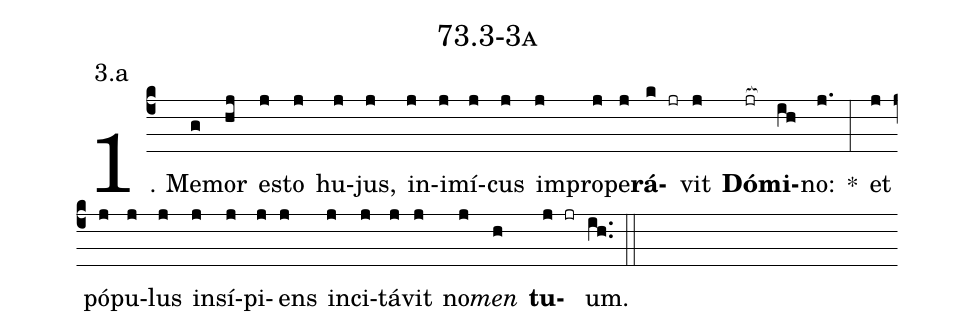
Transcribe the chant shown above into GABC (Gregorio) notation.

name: 73.3-3a;
annotation: 3.a;
%%
(c4)1. Me(g)mor(hj) es(j)to(j) hu(j)jus,(j) in(j)i(j)mí(j)cus(j) im(j)pro(j)pe(j)<b>rá</b>(k jr)vit(j) <b>Dó</b>(jr[ocb:1{])<b>mi</b>(ih[ocb:0}])no:(j.) *(:) et(j) pó(j)pu(j)lus(j) in(j)sí(j)pi(j)ens(j) in(j)ci(j)tá(j)vit(j) no(j)<i>men</i>(h) <b>tu</b>(j jr)um.(ih..) (::)


%E(j) u(j) o(j) u(h) a(j) e.(ih..) (::)
